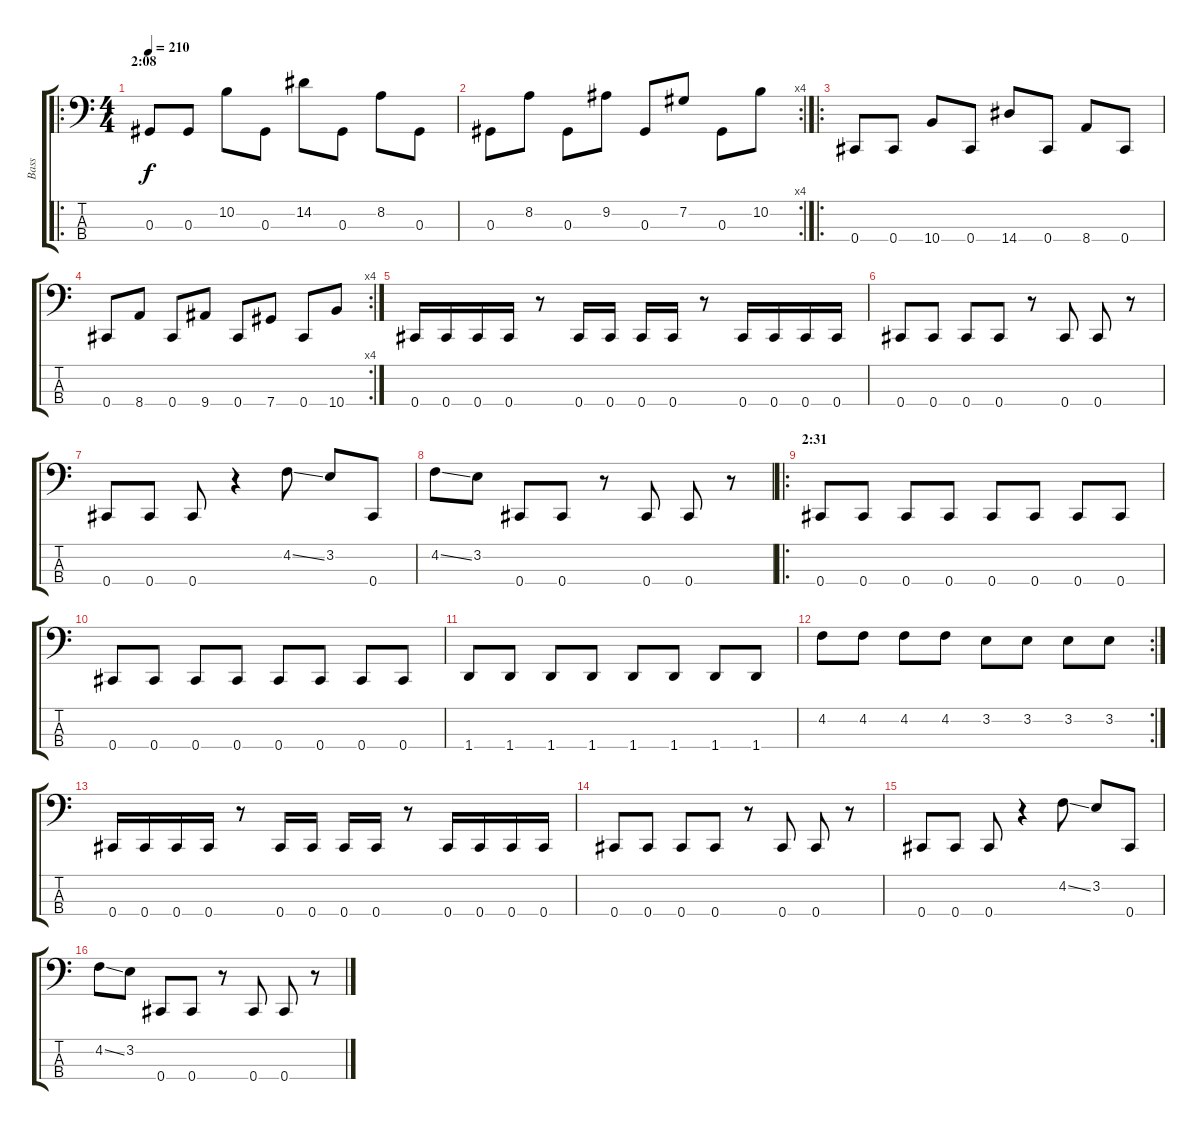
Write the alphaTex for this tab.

\track ("Bass" "Bass") {instrument electricbasspick}
\staff {score tabs}
\tuning (Gb2 Db2 Ab1 Db1) {hide}
\ro
\ts (4 4)
\section ("" "2:08")
\tempo 210
\clef f4
\ks c
0.3.8{dy f} 0.3.8 10.2.8 0.3.8 14.2.8 0.3.8 8.2.8 0.3.8 |
\rc 4
0.3.8 8.2.8 0.3.8 9.2.8 0.3.8 7.2.8 0.3.8 10.2.8 |
\ro
0.4.8 0.4.8 10.4.8 0.4.8 14.4.8 0.4.8 8.4.8 0.4.8 |
\rc 4
0.4.8 8.4.8 0.4.8 9.4.8 0.4.8 7.4.8 0.4.8 10.4.8 |
0.4.16 0.4.16 0.4.16 0.4.16 r.8 0.4.16 0.4.16 0.4.16 0.4.16 r.8 0.4.16 0.4.16 0.4.16 0.4.16 |
0.4.8 0.4.8 0.4.8 0.4.8 r.8 0.4.8 0.4.8 r.8 |
0.4.8 0.4.8 0.4.8 r.4 4.2{ss}.8 3.2.8 0.4.8 |
4.2{ss}.8 3.2.8 0.4.8 0.4.8 r.8 0.4.8 0.4.8 r.8 |
\ro
\section ("" "2:31")
0.4.8 0.4.8 0.4.8 0.4.8 0.4.8 0.4.8 0.4.8 0.4.8 |
0.4.8 0.4.8 0.4.8 0.4.8 0.4.8 0.4.8 0.4.8 0.4.8 |
1.4.8 1.4.8 1.4.8 1.4.8 1.4.8 1.4.8 1.4.8 1.4.8 |
\rc 2
4.2.8 4.2.8 4.2.8 4.2.8 3.2.8 3.2.8 3.2.8 3.2.8 |
0.4.16 0.4.16 0.4.16 0.4.16 r.8 0.4.16 0.4.16 0.4.16 0.4.16 r.8 0.4.16 0.4.16 0.4.16 0.4.16 |
0.4.8 0.4.8 0.4.8 0.4.8 r.8 0.4.8 0.4.8 r.8 |
0.4.8 0.4.8 0.4.8 r.4 4.2{ss}.8 3.2.8 0.4.8 |
4.2{ss}.8 3.2.8 0.4.8 0.4.8 r.8 0.4.8 0.4.8 r.8
